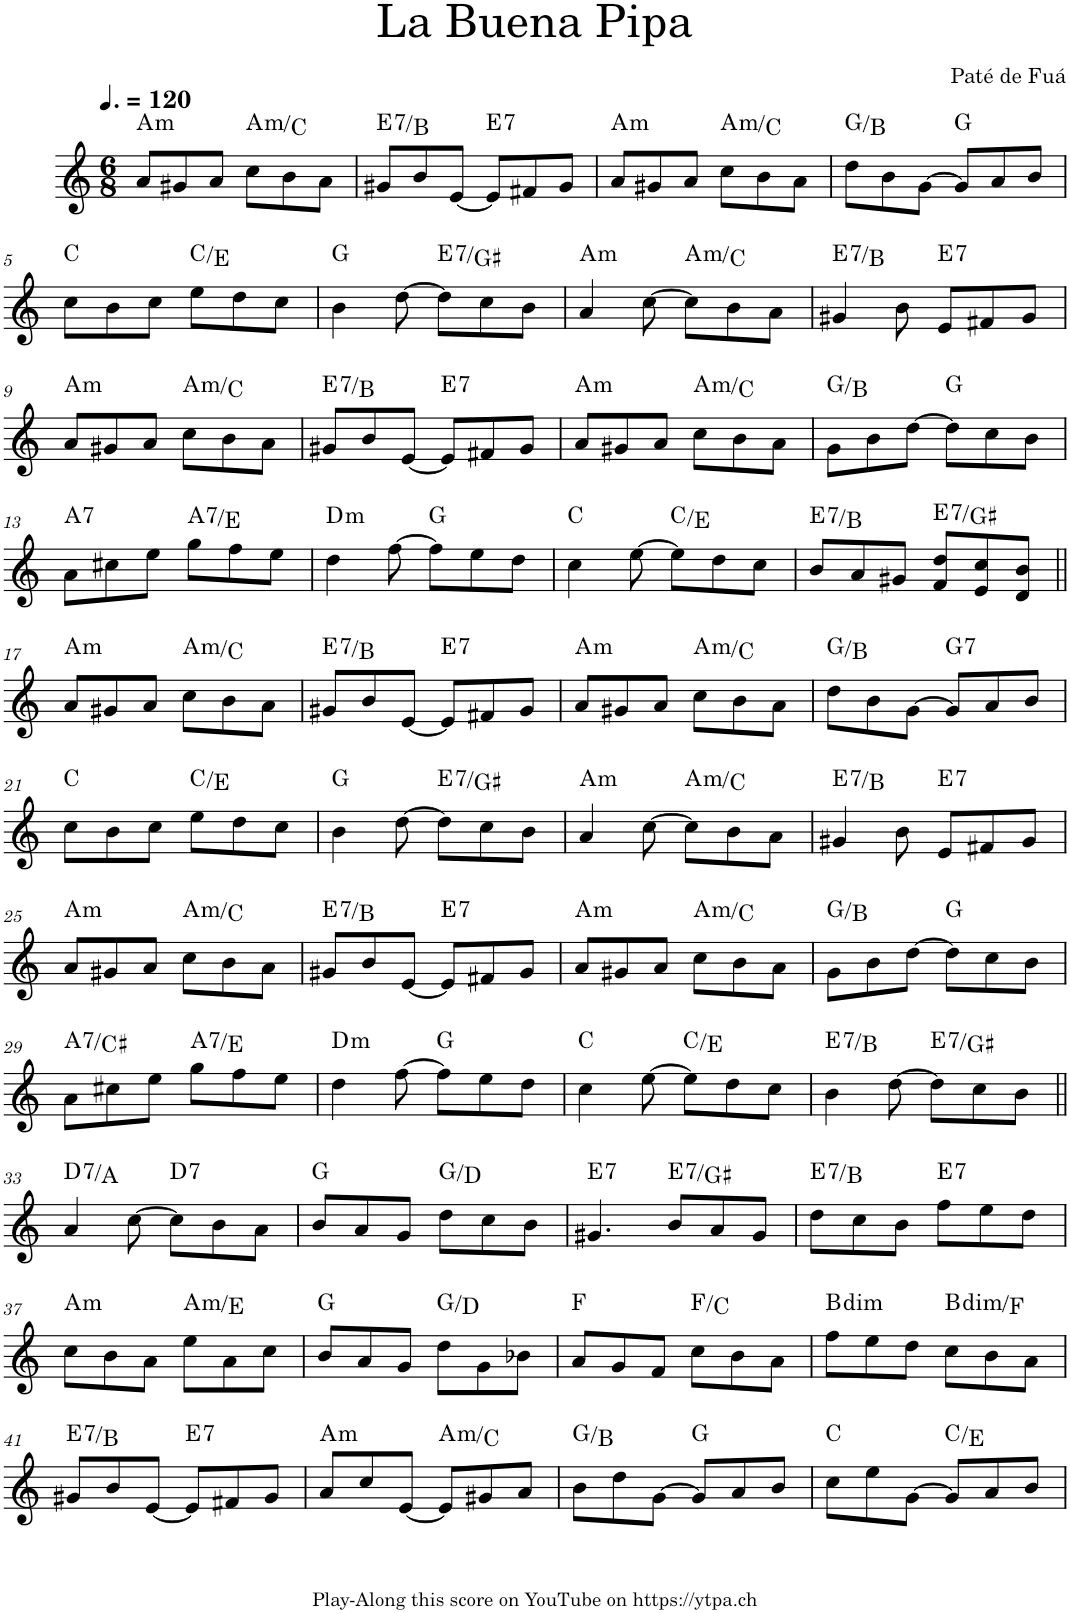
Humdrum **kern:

**kern	**harte
*part1	*part1
*staff1	*
*I"Piano	*
*I'Pno.	*
*clefG2	*
*k[]	*
*M6/8	*
*MM180	*
=1	=1
!	!LO:H:kt=m
8a/L	A:min
8g#X/	.
8a/J	.
!	!LO:H:kt=m
8cc\L	A:min/b3
8b\	.
8a\J	.
=2	=2
!	!LO:H:kt=7
8g#X/L	E:7/5
8b/	.
[8e/J	.
!	!LO:H:kt=7
8e/L]	E:7
8f#X/	.
8g#/J	.
=3	=3
!	!LO:H:kt=m
8a/L	A:min
8g#X/	.
8a/J	.
!	!LO:H:kt=m
8cc\L	A:min/b3
8b\	.
8a\J	.
=4	=4
8dd\L	G:maj/3
8b\	.
[8g\J	.
8g/L]	G:maj
8a/	.
8b/J	.
!!LO:LB:g=z
=5	=5
8cc\L	C:maj
8b\	.
8cc\J	.
8ee\L	C:maj/3
8dd\	.
8cc\J	.
=6	=6
4b\	G:maj
[8dd\	.
!	!LO:H:kt=7
8dd\L]	E:7/3
8cc\	.
8b\J	.
=7	=7
!	!LO:H:kt=m
4a/	A:min
[8cc\	.
!	!LO:H:kt=m
8cc\L]	A:min/b3
8b\	.
8a\J	.
=8	=8
!	!LO:H:kt=7
4g#X/	E:7/5
8b\	.
!	!LO:H:kt=7
8e/L	E:7
8f#X/	.
8g#/J	.
!!LO:LB:g=z
=9	=9
!	!LO:H:kt=m
8a/L	A:min
8g#X/	.
8a/J	.
!	!LO:H:kt=m
8cc\L	A:min/b3
8b\	.
8a\J	.
=10	=10
!	!LO:H:kt=7
8g#X/L	E:7/5
8b/	.
[8e/J	.
!	!LO:H:kt=7
8e/L]	E:7
8f#X/	.
8g#/J	.
=11	=11
!	!LO:H:kt=m
8a/L	A:min
8g#X/	.
8a/J	.
!	!LO:H:kt=m
8cc\L	A:min/b3
8b\	.
8a\J	.
=12	=12
8g\L	G:maj/3
8b\	.
[8dd\J	.
8dd\L]	G:maj
8cc\	.
8b\J	.
!!LO:LB:g=z
=13	=13
!	!LO:H:kt=7
8a\L	A:7
8cc#X\	.
8ee\J	.
!	!LO:H:kt=7
8gg\L	A:7/5
8ff\	.
8ee\J	.
=14	=14
!	!LO:H:kt=m
4dd\	D:min
[8ff\	.
8ff\L]	G:maj
8ee\	.
8dd\J	.
=15	=15
4cc\	C:maj
[8ee\	.
8ee\L]	C:maj/3
8dd\	.
8cc\J	.
=16	=16
!	!LO:H:kt=7
8b/L	E:7/5
8a/	.
8g#X/J	.
!	!LO:H:kt=7
8f/ 8dd/L	E:7/3
8e/ 8cc/	.
8d/ 8b/J	.
!!LO:LB:g=z
=17||	=17||
!	!LO:H:kt=m
8a/L	A:min
8g#X/	.
8a/J	.
!	!LO:H:kt=m
8cc\L	A:min/b3
8b\	.
8a\J	.
=18	=18
!	!LO:H:kt=7
8g#X/L	E:7/5
8b/	.
[8e/J	.
!	!LO:H:kt=7
8e/L]	E:7
8f#X/	.
8g#/J	.
=19	=19
!	!LO:H:kt=m
8a/L	A:min
8g#X/	.
8a/J	.
!	!LO:H:kt=m
8cc\L	A:min/b3
8b\	.
8a\J	.
=20	=20
8dd\L	G:maj/3
8b\	.
[8g\J	.
!	!LO:H:kt=7
8g/L]	G:7
8a/	.
8b/J	.
!!LO:LB:g=z
=21	=21
8cc\L	C:maj
8b\	.
8cc\J	.
8ee\L	C:maj/3
8dd\	.
8cc\J	.
=22	=22
4b\	G:maj
[8dd\	.
!	!LO:H:kt=7
8dd\L]	E:7/3
8cc\	.
8b\J	.
=23	=23
!	!LO:H:kt=m
4a/	A:min
[8cc\	.
!	!LO:H:kt=m
8cc\L]	A:min/b3
8b\	.
8a\J	.
=24	=24
!	!LO:H:kt=7
4g#X/	E:7/5
8b\	.
!	!LO:H:kt=7
8e/L	E:7
8f#X/	.
8g#/J	.
!!LO:LB:g=z
=25	=25
!	!LO:H:kt=m
8a/L	A:min
8g#X/	.
8a/J	.
!	!LO:H:kt=m
8cc\L	A:min/b3
8b\	.
8a\J	.
=26	=26
!	!LO:H:kt=7
8g#X/L	E:7/5
8b/	.
[8e/J	.
!	!LO:H:kt=7
8e/L]	E:7
8f#X/	.
8g#/J	.
=27	=27
!	!LO:H:kt=m
8a/L	A:min
8g#X/	.
8a/J	.
!	!LO:H:kt=m
8cc\L	A:min/b3
8b\	.
8a\J	.
=28	=28
8g\L	G:maj/3
8b\	.
[8dd\J	.
8dd\L]	G:maj
8cc\	.
8b\J	.
!!LO:LB:g=z
=29	=29
!	!LO:H:kt=7
8a\L	A:7/3
8cc#X\	.
8ee\J	.
!	!LO:H:kt=7
8gg\L	A:7/5
8ff\	.
8ee\J	.
=30	=30
!	!LO:H:kt=m
4dd\	D:min
[8ff\	.
8ff\L]	G:maj
8ee\	.
8dd\J	.
=31	=31
4cc\	C:maj
[8ee\	.
8ee\L]	C:maj/3
8dd\	.
8cc\J	.
=32	=32
!	!LO:H:kt=7
4b\	E:7/5
[8dd\	.
!	!LO:H:kt=7
8dd\L]	E:7/3
8cc\	.
8b\J	.
!!LO:LB:g=z
=33||	=33||
!	!LO:H:kt=7
4a/	D:7/5
[8cc\	.
!	!LO:H:kt=7
8cc\L]	D:7
8b\	.
8a\J	.
=34	=34
8b/L	G:maj
8a/	.
8g/J	.
8dd\L	G:maj/5
8cc\	.
8b\J	.
=35	=35
!	!LO:H:kt=7
4.g#X/	E:7
!	!LO:H:kt=7
8b/L	E:7/3
8a/	.
8g#/J	.
=36	=36
!	!LO:H:kt=7
8dd\L	E:7/5
8cc\	.
8b\J	.
!	!LO:H:kt=7
8ff\L	E:7
8ee\	.
8dd\J	.
!!LO:LB:g=z
=37	=37
!	!LO:H:kt=m
8cc\L	A:min
8b\	.
8a\J	.
!	!LO:H:kt=m
8ee\L	A:min/5
8a\	.
8cc\J	.
=38	=38
8b/L	G:maj
8a/	.
8g/J	.
8dd\L	G:maj/5
8g\	.
8b-X\J	.
=39	=39
8a/L	F:maj
8g/	.
8f/J	.
8cc\L	F:maj/5
8b\	.
8a\J	.
=40	=40
!	!LO:H:kt=dim
8ff\L	B:dim
8ee\	.
8dd\J	.
!	!LO:H:kt=dim
8cc\L	B:dim/b5
8b\	.
8a\J	.
!!LO:LB:g=z
=41	=41
!	!LO:H:kt=7
8g#X/L	E:7/5
8b/	.
[8e/J	.
!	!LO:H:kt=7
8e/L]	E:7
8f#X/	.
8g#/J	.
=42	=42
!	!LO:H:kt=m
8a/L	A:min
8cc/	.
[8e/J	.
!	!LO:H:kt=m
8e/L]	A:min/b3
8g#X/	.
8a/J	.
=43	=43
8b\L	G:maj/3
8dd\	.
[8g\J	.
8g/L]	G:maj
8a/	.
8b/J	.
=44	=44
8cc\L	C:maj
8ee\	.
[8g\J	.
8g/L]	C:maj/3
8a/	.
8b/J	.
=	=
*-	*-
